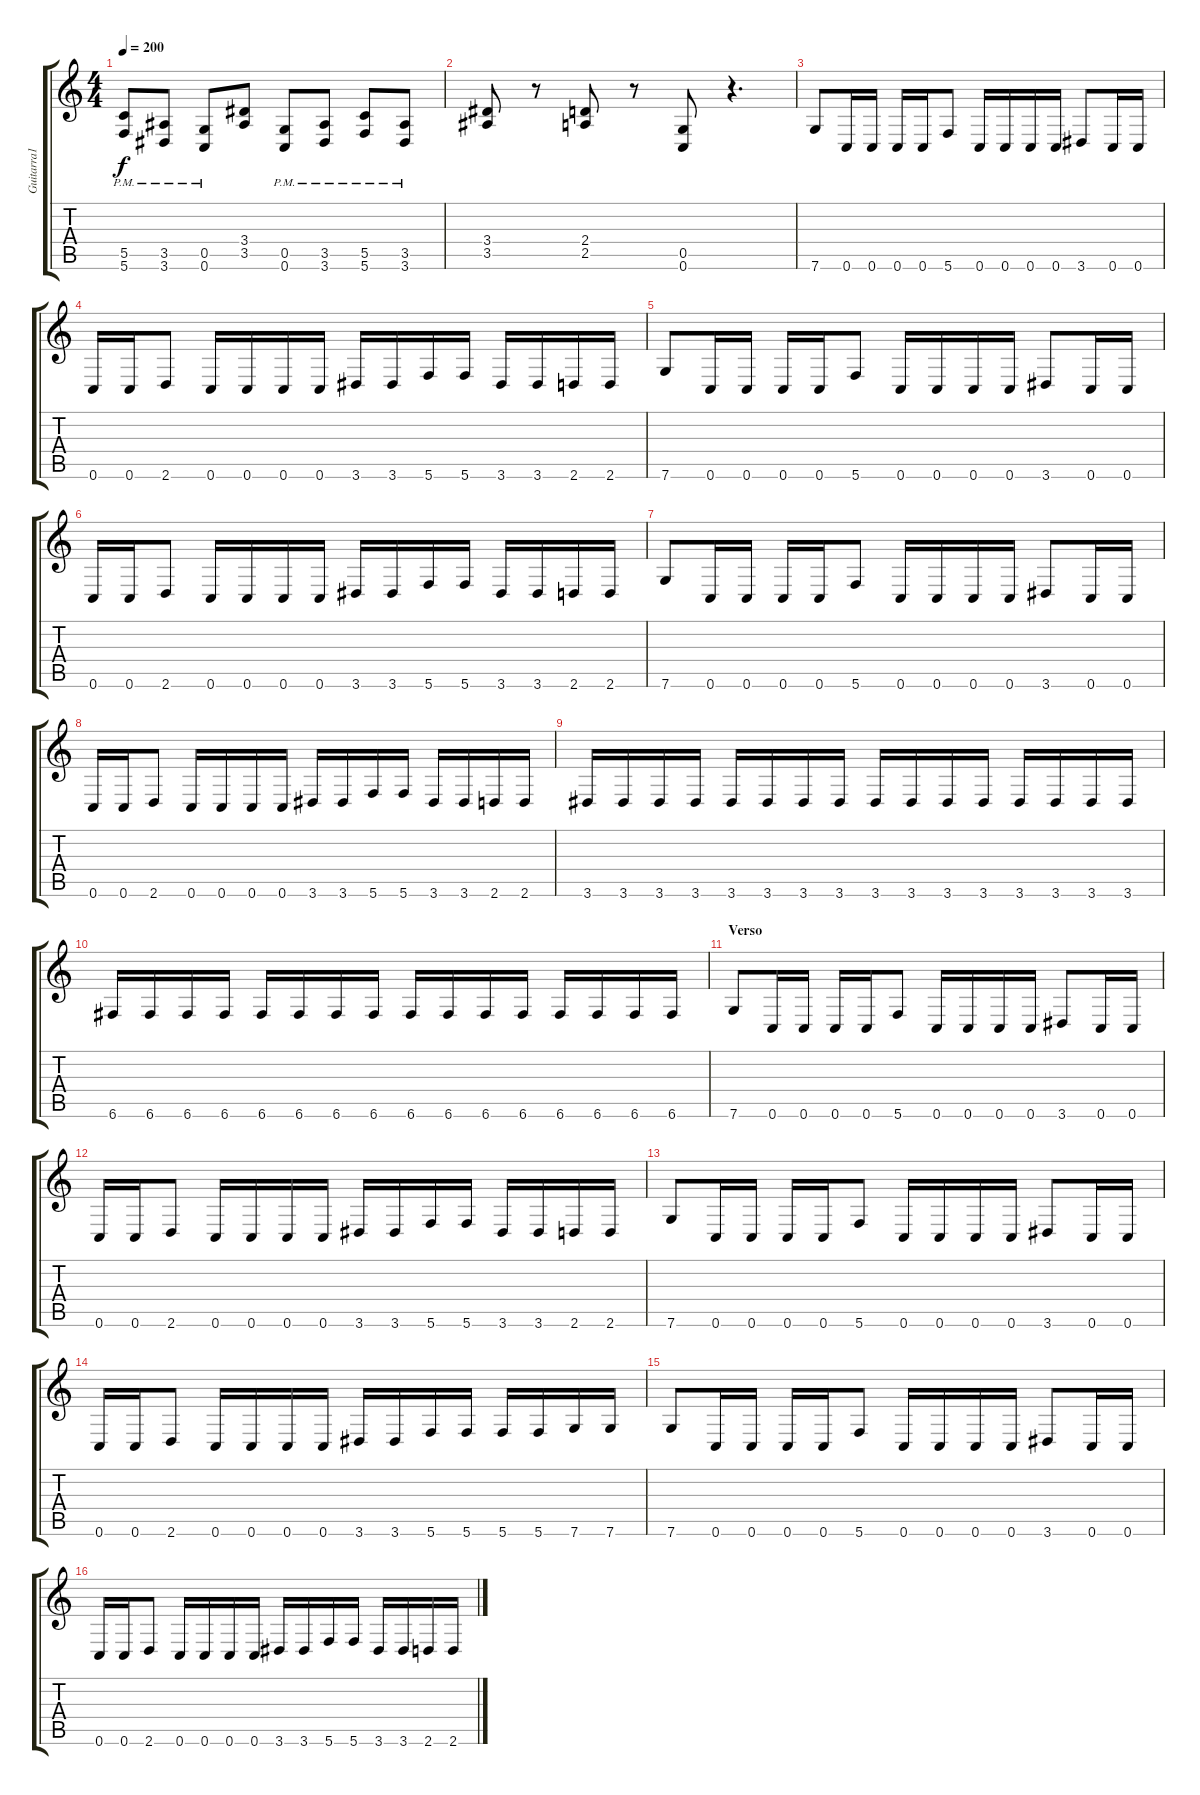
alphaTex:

\track ("Guitarra1" "Guitarra1") {instrument distortionguitar}
\staff {score tabs}
\tuning (D4 A3 F3 C3 G2 C2) {hide}
\ts (4 4)
\tempo 200
\clef g2
\ks c
(5.5{pm} 5.6{pm}).8{dy f} (3.5{pm} 3.6{pm}).8 (0.5{pm} 0.6{pm}).8 (3.4 3.5).8 (0.5{pm} 0.6{pm}).8 (3.5{pm} 3.6{pm}).8 (5.5{pm} 5.6{pm}).8 (3.5{pm} 3.6{pm}).8 |
(3.4 3.5).8 r.8 (2.4 2.5).8 r.8 (0.5 0.6).8 r.4{d} |
7.6.8 0.6.16 0.6.16 0.6.16 0.6.16 5.6.8 0.6.16 0.6.16 0.6.16 0.6.16 3.6.8 0.6.16 0.6.16 |
0.6.16 0.6.16 2.6.8 0.6.16 0.6.16 0.6.16 0.6.16 3.6.16 3.6.16 5.6.16 5.6.16 3.6.16 3.6.16 2.6.16 2.6.16 |
7.6.8 0.6.16 0.6.16 0.6.16 0.6.16 5.6.8 0.6.16 0.6.16 0.6.16 0.6.16 3.6.8 0.6.16 0.6.16 |
0.6.16 0.6.16 2.6.8 0.6.16 0.6.16 0.6.16 0.6.16 3.6.16 3.6.16 5.6.16 5.6.16 3.6.16 3.6.16 2.6.16 2.6.16 |
7.6.8 0.6.16 0.6.16 0.6.16 0.6.16 5.6.8 0.6.16 0.6.16 0.6.16 0.6.16 3.6.8 0.6.16 0.6.16 |
0.6.16 0.6.16 2.6.8 0.6.16 0.6.16 0.6.16 0.6.16 3.6.16 3.6.16 5.6.16 5.6.16 3.6.16 3.6.16 2.6.16 2.6.16 |
3.6.16 3.6.16 3.6.16 3.6.16 3.6.16 3.6.16 3.6.16 3.6.16 3.6.16 3.6.16 3.6.16 3.6.16 3.6.16 3.6.16 3.6.16 3.6.16 |
6.6.16 6.6.16 6.6.16 6.6.16 6.6.16 6.6.16 6.6.16 6.6.16 6.6.16 6.6.16 6.6.16 6.6.16 6.6.16 6.6.16 6.6.16 6.6.16 |
\section ("" "Verso")
7.6.8 0.6.16 0.6.16 0.6.16 0.6.16 5.6.8 0.6.16 0.6.16 0.6.16 0.6.16 3.6.8 0.6.16 0.6.16 |
0.6.16 0.6.16 2.6.8 0.6.16 0.6.16 0.6.16 0.6.16 3.6.16 3.6.16 5.6.16 5.6.16 3.6.16 3.6.16 2.6.16 2.6.16 |
7.6.8 0.6.16 0.6.16 0.6.16 0.6.16 5.6.8 0.6.16 0.6.16 0.6.16 0.6.16 3.6.8 0.6.16 0.6.16 |
0.6.16 0.6.16 2.6.8 0.6.16 0.6.16 0.6.16 0.6.16 3.6.16 3.6.16 5.6.16 5.6.16 5.6.16 5.6.16 7.6.16 7.6.16 |
7.6.8 0.6.16 0.6.16 0.6.16 0.6.16 5.6.8 0.6.16 0.6.16 0.6.16 0.6.16 3.6.8 0.6.16 0.6.16 |
0.6.16 0.6.16 2.6.8 0.6.16 0.6.16 0.6.16 0.6.16 3.6.16 3.6.16 5.6.16 5.6.16 3.6.16 3.6.16 2.6.16 2.6.16
